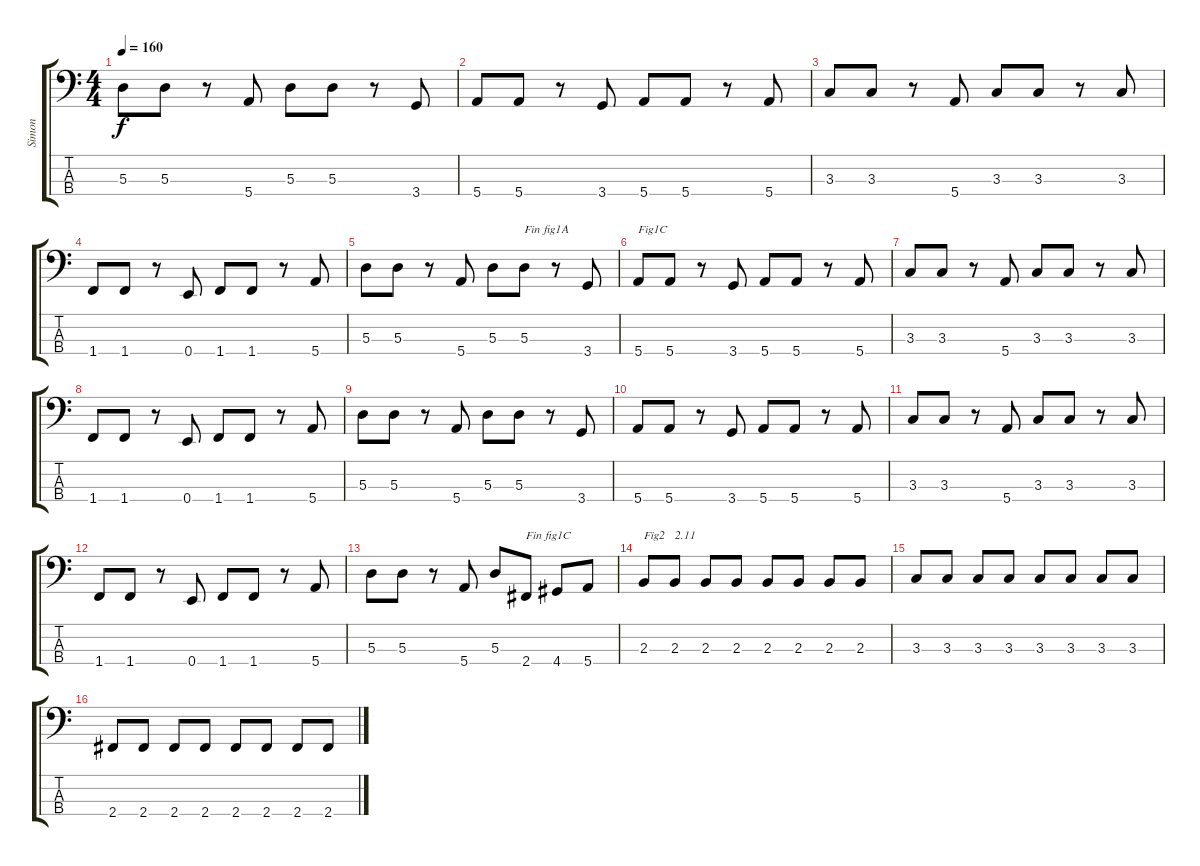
\track ("Simon" "Simon") {instrument electricbasspick}
\staff {score tabs}
\tuning (G2 D2 A1 E1) {hide}
\ts (4 4)
\tempo 160
\clef f4
\ks c
5.3.8{dy f} 5.3.8 r.8 5.4.8 5.3.8 5.3.8 r.8 3.4.8 |
5.4.8 5.4.8 r.8 3.4.8 5.4.8 5.4.8 r.8 5.4.8 |
3.3.8 3.3.8 r.8 5.4.8 3.3.8 3.3.8 r.8 3.3.8 |
1.4.8 1.4.8 r.8 0.4.8 1.4.8 1.4.8 r.8 5.4.8 |
5.3.8 5.3.8 r.8 5.4.8 5.3.8 5.3.8{txt "Fin fig1A"} r.8 3.4.8 |
5.4.8{txt "Fig1C"} 5.4.8 r.8 3.4.8 5.4.8 5.4.8 r.8 5.4.8 |
3.3.8 3.3.8 r.8 5.4.8 3.3.8 3.3.8 r.8 3.3.8 |
1.4.8 1.4.8 r.8 0.4.8 1.4.8 1.4.8 r.8 5.4.8 |
5.3.8 5.3.8 r.8 5.4.8 5.3.8 5.3.8 r.8 3.4.8 |
5.4.8 5.4.8 r.8 3.4.8 5.4.8 5.4.8 r.8 5.4.8 |
3.3.8 3.3.8 r.8 5.4.8 3.3.8 3.3.8 r.8 3.3.8 |
1.4.8 1.4.8 r.8 0.4.8 1.4.8 1.4.8 r.8 5.4.8 |
5.3.8 5.3.8 r.8 5.4.8 5.3.8 2.4.8{txt "Fin fig1C"} 4.4.8 5.4.8 |
2.3.8{txt "Fig2"} 2.3.8{txt "2.11"} 2.3.8 2.3.8 2.3.8 2.3.8 2.3.8 2.3.8 |
3.3.8 3.3.8 3.3.8 3.3.8 3.3.8 3.3.8 3.3.8 3.3.8 |
2.4.8 2.4.8 2.4.8 2.4.8 2.4.8 2.4.8 2.4.8 2.4.8
